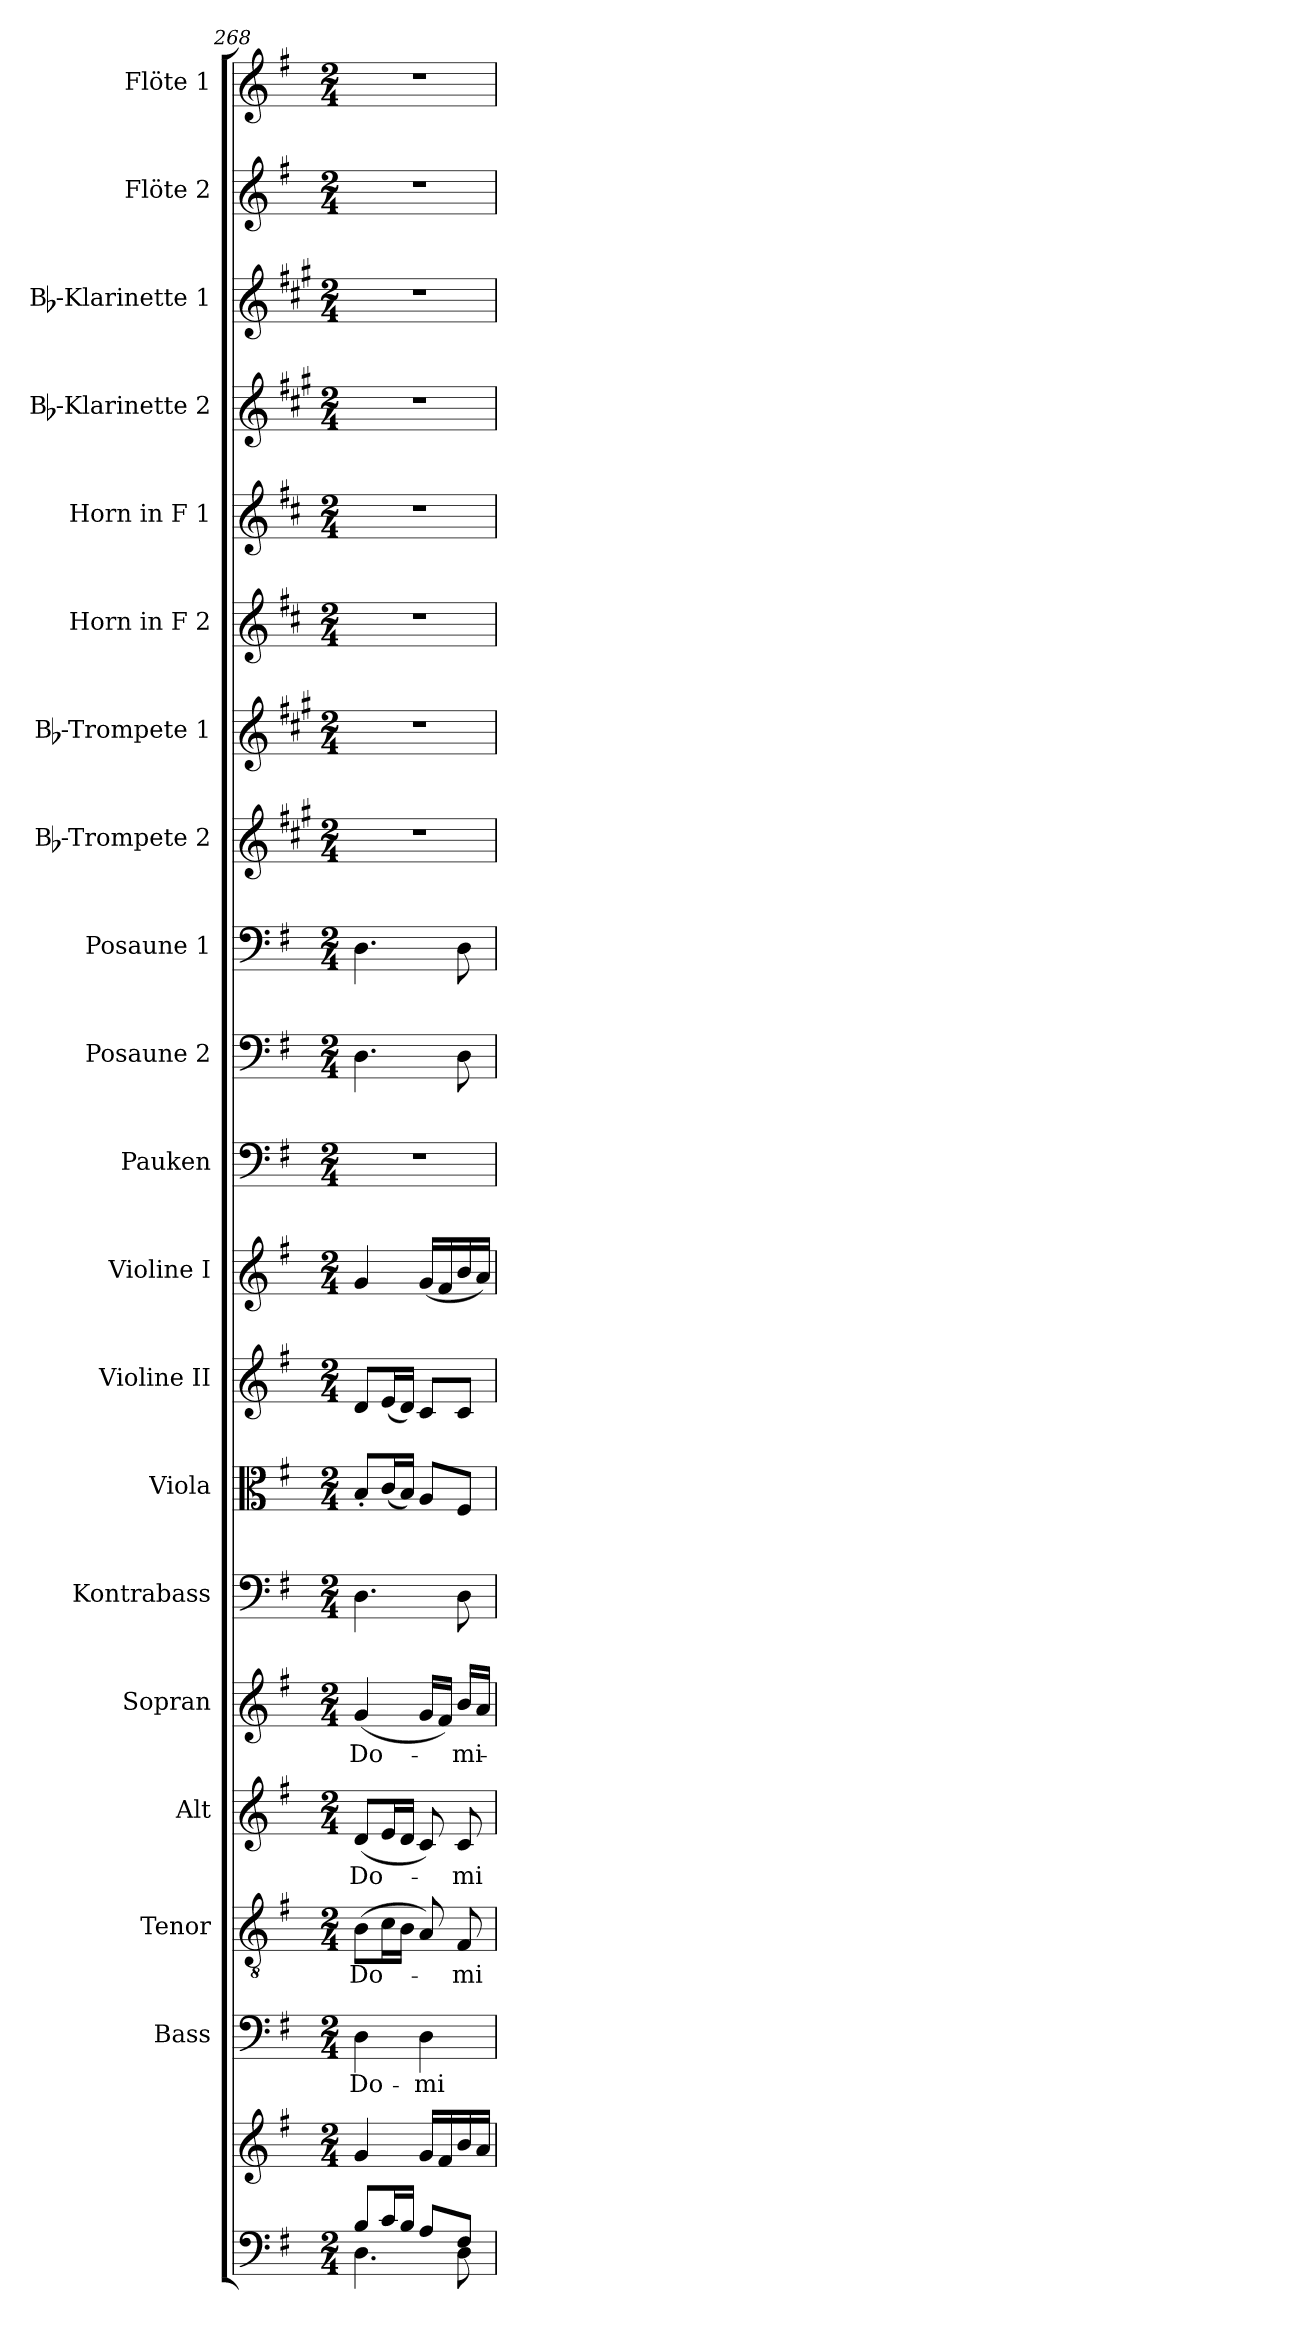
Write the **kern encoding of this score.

**kern	**kern	**kern	**text	**kern	**text	**kern	**text	**kern	**text	**kern	**kern	**kern	**kern	**kern	**kern	**kern	**kern	**kern	**kern	**kern	**kern	**kern	**kern	**kern
*part20	*part20	*part19	*part19	*part18	*part18	*part17	*part17	*part16	*part16	*part15	*part14	*part13	*part12	*part11	*part10	*part9	*part8	*part7	*part6	*part5	*part4	*part3	*part2	*part1
*staff21	*staff20	*staff19	*staff19	*staff18	*staff18	*staff17	*staff17	*staff16	*staff16	*staff15	*staff14	*staff13	*staff12	*staff11	*staff10	*staff9	*staff8	*staff7	*staff6	*staff5	*staff4	*staff3	*staff2	*staff1
*	*	*I"Bass	*	*I"Tenor	*	*I"Alt	*	*I"Sopran	*	*I"Kontrabass	*I"Viola	*I"Violine II	*I"Violine I	*I"Pauken	*I"Posaune 2	*I"Posaune 1	*I"Bb-Trompete 2	*I"Bb-Trompete 1	*I"Horn in F 2	*I"Horn in F 1	*I"Bb-Klarinette 2	*I"Bb-Klarinette 1	*I"Flöte 2	*I"Flöte 1
*	*	*I'B.	*	*I'T.	*	*I'A.	*	*I'S.	*	*I'Kb.	*I'Vla.	*I'Vl. II	*I'Vl. I	*I'Pk.	*I'Pos. 2	*I'Pos. 1	*I'Bb Trp. 2	*I'Bb Trp. 1	*	*	*I'Bb Kl. 2	*I'Bb Kl. 1	*I'Fl. 2	*I'Fl. 1
*clefF4	*clefG2	*clefF4	*	*clefGv2	*	*clefG2	*	*clefG2	*	*clefF4	*clefC3	*clefG2	*clefG2	*clefF4	*clefF4	*clefF4	*clefG2	*clefG2	*clefG2	*clefG2	*clefG2	*clefG2	*clefG2	*clefG2
*	*	*	*	*	*	*	*	*	*	*ITrd7c12	*	*	*	*	*	*	*ITrd1c2	*ITrd1c2	*ITrd4c7	*ITrd4c7	*ITrd1c2	*ITrd1c2	*	*
*k[f#]	*k[f#]	*k[f#]	*	*k[f#]	*	*k[f#]	*	*k[f#]	*	*k[f#]	*k[f#]	*k[f#]	*k[f#]	*k[f#]	*k[f#]	*k[f#]	*k[f#]	*k[f#]	*k[f#]	*k[f#]	*k[f#]	*k[f#]	*k[f#]	*k[f#]
*G:	*G:	*G:	*	*G:	*	*G:	*	*G:	*	*G:	*G:	*G:	*G:	*G:	*G:	*G:	*G:	*G:	*G:	*G:	*G:	*G:	*G:	*G:
*M2/4	*M2/4	*M2/4	*	*M2/4	*	*M2/4	*	*M2/4	*	*M2/4	*M2/4	*M2/4	*M2/4	*M2/4	*M2/4	*M2/4	*M2/4	*M2/4	*M2/4	*M2/4	*M2/4	*M2/4	*M2/4	*M2/4
=268	=268	=268	=268	=268	=268	=268	=268	=268	=268	=268	=268	=268	=268	=268	=268	=268	=268	=268	=268	=268	=268	=268	=268	=268
*^	*	*	*	*	*	*	*	*	*	*	*	*	*	*	*	*	*	*	*	*	*	*	*	*
!	!	!	!	!LO:LY:b	!	!LO:LY:b	!	!LO:LY:b	!	!LO:LY:b	!	!	!	!	!	!	!	!	!	!	!	!	!	!	!
8B/L	4.D\	4g/	4D\	Do-	(>8B\L	Do-	(<8d/L	Do-	(<4g/	Do-	4.DD\	8B'</L	8d/L	4g/	2r	4.D\	4.D\	2r	2r	2r	2r	2r	2r	2r	2r
16c/L	.	.	.	.	16c\L	.	16e/L	.	.	.	.	(<16c/L	(<16e/L	.	.	.	.	.	.	.	.	.	.	.	.
16B/JJ	.	.	.	.	16B\JJ	.	16d/JJ	.	.	.	.	16B/JJ)	16d/JJ)	.	.	.	.	.	.	.	.	.	.	.	.
!	!	!	!	!LO:LY:b	!	!	!	!	!	!	!	!	!	!	!	!	!	!	!	!	!	!	!	!	!
8A/L	.	16g/LL	4D\	-mi-	8A/)	.	8c/)	.	16g/LL	.	.	8A/L	8c/L	(<16g/LL	.	.	.	.	.	.	.	.	.	.	.
.	.	16f#/	.	.	.	.	.	.	16f#/JJ)	.	.	.	.	16f#/	.	.	.	.	.	.	.	.	.	.	.
!	!	!	!	!	!	!LO:LY:b	!	!LO:LY:b	!	!LO:LY:b	!	!	!	!	!	!	!	!	!	!	!	!	!	!	!
8F#/J	8D\	16b/	.	.	8F#/	-mi-	8c/	-mi-	16b/LL	-mi-	8DD\	8F#/J	8c/J	16b/	.	8D\	8D\	.	.	.	.	.	.	.	.
.	.	16a/JJ	.	.	.	.	.	.	16a/JJ	.	.	.	.	16a/JJ)	.	.	.	.	.	.	.	.	.	.	.
*v	*v	*	*	*	*	*	*	*	*	*	*	*	*	*	*	*	*	*	*	*	*	*	*	*	*
=	=	=	=	=	=	=	=	=	=	=	=	=	=	=	=	=	=	=	=	=	=	=	=	=
*-	*-	*-	*-	*-	*-	*-	*-	*-	*-	*-	*-	*-	*-	*-	*-	*-	*-	*-	*-	*-	*-	*-	*-	*-
